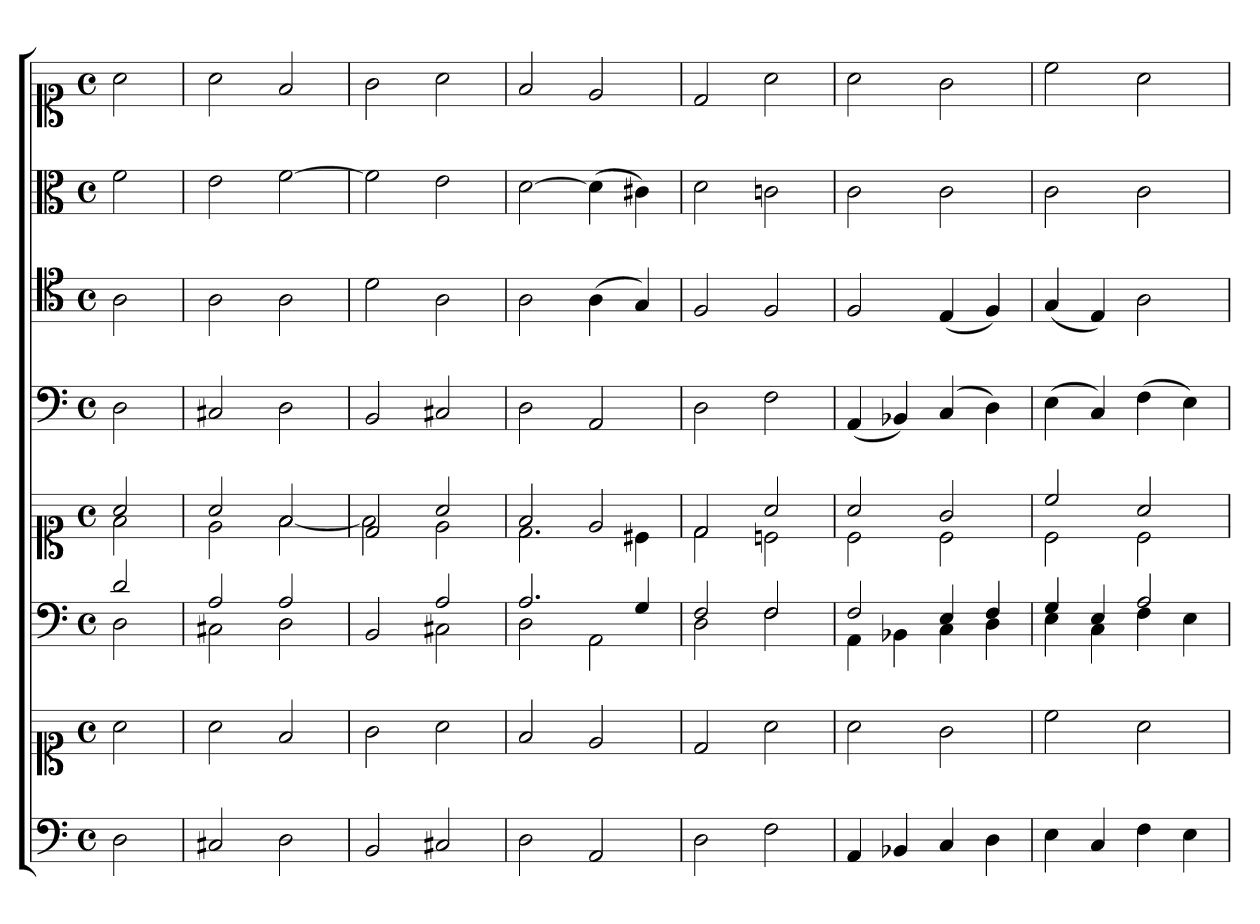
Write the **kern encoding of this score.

**kern	**kern	**kern	**kern	**kern	**kern	**kern	**kern
*part6	*part6	*part5	*part5	*part4	*part3	*part2	*part1
*staff8	*staff7	*staff6	*staff5	*staff4	*staff3	*staff2	*staff1
*clefF4	*clefC1	*clefF4	*clefC1	*clefF4	*clefC4	*clefC3	*clefC1
*k[]	*k[]	*k[]	*k[]	*k[]	*k[]	*k[]	*k[]
*M4/4	*M4/4	*M4/4	*M4/4	*M4/4	*M4/4	*M4/4	*M4/4
*met(c)	*met(c)	*met(c)	*met(c)	*met(c)	*met(c)	*met(c)	*met(c)
*MM180	*MM180	*MM180	*MM180	*MM180	*MM180	*MM180	*MM180
=1	=1	=1	=1	=1	=1	=1	=1
*	*	*^	*^	*	*	*	*
2D	2a	2d	2D	2a	2f	2D	2A	2f	2a
=2	=2	=2	=2	=2	=2	=2	=2	=2	=2
2C#X	2a	2A	2C#X	2a	2e	2C#X	2A	2e	2a
2D	2f	2A	2D	2f	[2f	2D	2A	[2f	2f
=3	=3	=3	=3	=3	=3	=3	=3	=3	=3
2BB	2g	2ryy	2BB	2d	2f]	2BB	2d	2f]	2g
2C#X	2a	2A	2C#X	2a	2e	2C#X	2A	2e	2a
=4	=4	=4	=4	=4	=4	=4	=4	=4	=4
2D	2f	2.A	2D	2f	2.d	2D	2A	[2d	2f
2AA	2e	.	2AA	2e	.	2AA	(4A	(4d]	2e
.	.	4G	.	.	4c#X	.	4G)	4c#X)	.
=5	=5	=5	=5	=5	=5	=5	=5	=5	=5
2D	2d	2F	2D	2d	2d	2D	2F	2d	2d
2F	2a	2F	2F	2a	2cn	2F	2F	2cn	2a
=6	=6	=6	=6	=6	=6	=6	=6	=6	=6
4AA	2a	2F	4AA	2a	2c	(4AA	2F	2c	2a
4BB-X	.	.	4BB-X	.	.	4BB-X)	.	.	.
4C	2g	4E	4C	2g	2c	(4C	(4E	2c	2g
4D	.	4F	4D	.	.	4D)	4F)	.	.
=7	=7	=7	=7	=7	=7	=7	=7	=7	=7
4E	2cc	4G	4E	2cc	2c	(4E	(4G	2c	2cc
4C	.	4E	4C	.	.	4C)	4E)	.	.
4F	2a	2A	4F	2a	2c	(4F	2A	2c	2a
4E	.	.	4E	.	.	4E)	.	.	.
*	*	*v	*v	*	*	*	*	*	*
*	*	*	*v	*v	*	*	*	*
=	=	=	=	=	=	=	=
*-	*-	*-	*-	*-	*-	*-	*-
